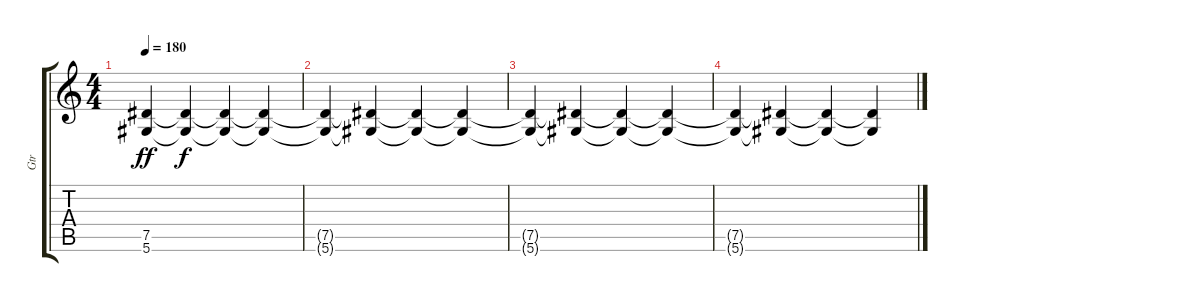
\track ("Gtr" "Gtr") {instrument electricguitarclean}
\staff {score tabs}
\tuning (Eb4 Bb3 Gb3 Db3 Ab2 Eb2) {hide}
\ts (4 4)
\section ("" "")
\tempo 180
\clef g2
\ks c
(7.5 5.6).4{dy ff} (7.5{t} 5.6{t}).4{dy f} (7.5{t} 5.6{t}).4 (7.5{t} 5.6{t}).4 |
(7.5{t} 5.6{t}).4 (7.5{t} 5.6{t}).4 (7.5{t} 5.6{t}).4 (7.5{t} 5.6{t}).4 |
(7.5{t} 5.6{t}).4 (7.5{t} 5.6{t}).4 (7.5{t} 5.6{t}).4 (7.5{t} 5.6{t}).4 |
(7.5{t} 5.6{t}).4 (7.5{t} 5.6{t}).4 (7.5{t} 5.6{t}).4 (7.5{t} 5.6{t}).4
